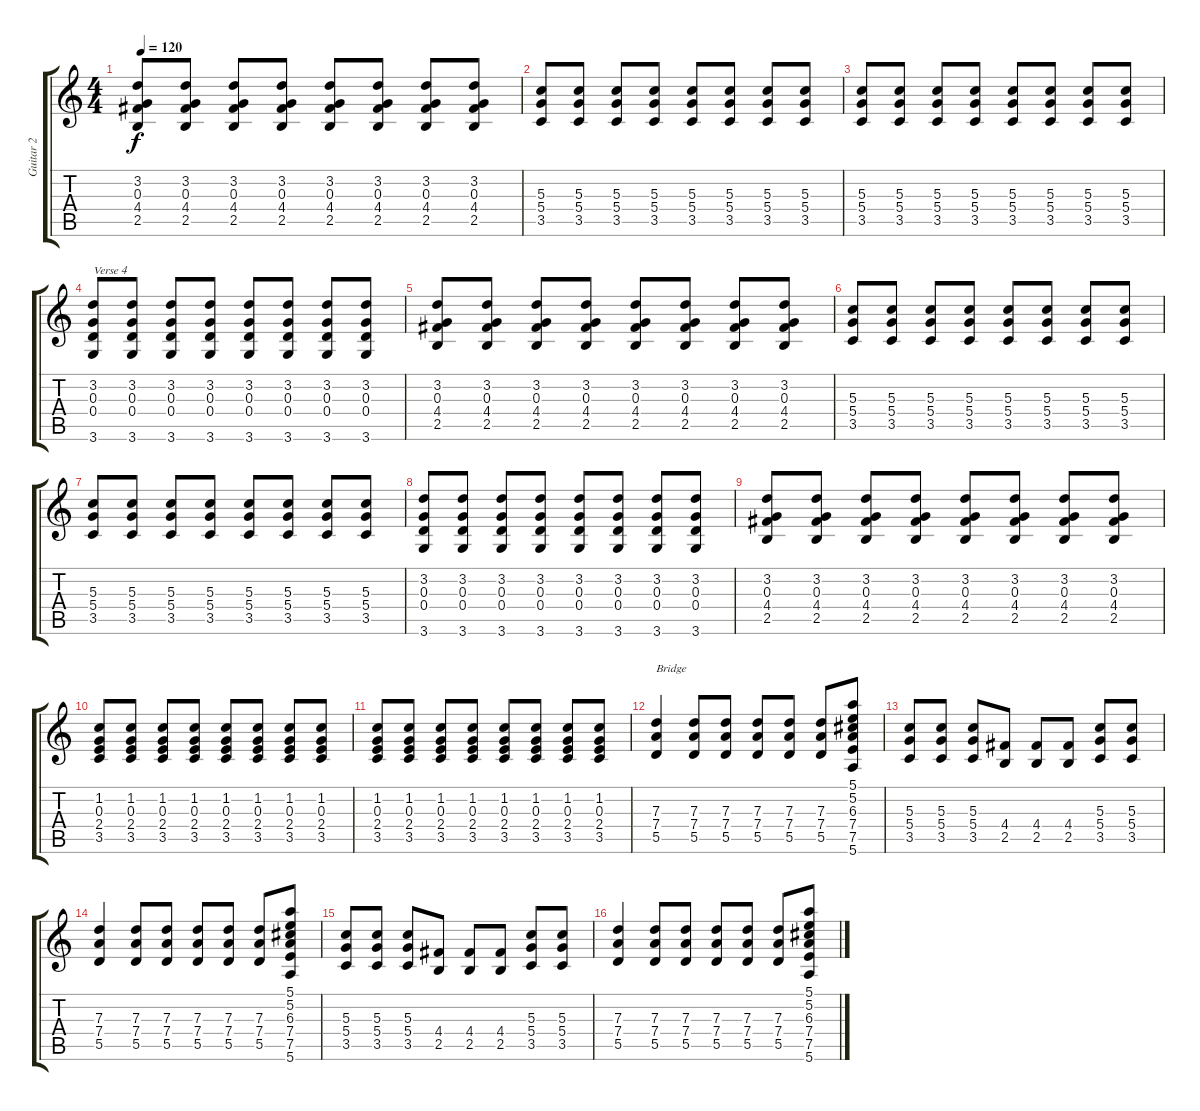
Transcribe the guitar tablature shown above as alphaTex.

\track ("Guitar 2" "Guitar 2") {instrument overdrivenguitar}
\staff {score tabs}
\tuning (E4 B3 G3 D3 A2 E2) {hide}
\ts (4 4)
\tempo 120
\clef g2
\ks c
(3.2 0.3 4.4 2.5).8{dy f} (3.2 0.3 4.4 2.5).8 (3.2 0.3 4.4 2.5).8 (3.2 0.3 4.4 2.5).8 (3.2 0.3 4.4 2.5).8 (3.2 0.3 4.4 2.5).8 (3.2 0.3 4.4 2.5).8 (3.2 0.3 4.4 2.5).8 |
(5.3 5.4 3.5).8 (5.3 5.4 3.5).8 (5.3 5.4 3.5).8 (5.3 5.4 3.5).8 (5.3 5.4 3.5).8 (5.3 5.4 3.5).8 (5.3 5.4 3.5).8 (5.3 5.4 3.5).8 |
(5.3 5.4 3.5).8 (5.3 5.4 3.5).8 (5.3 5.4 3.5).8 (5.3 5.4 3.5).8 (5.3 5.4 3.5).8 (5.3 5.4 3.5).8 (5.3 5.4 3.5).8 (5.3 5.4 3.5).8 |
(3.2 0.3 0.4 3.6).8{txt "Verse 4"} (3.2 0.3 0.4 3.6).8 (3.2 0.3 0.4 3.6).8 (3.2 0.3 0.4 3.6).8 (3.2 0.3 0.4 3.6).8 (3.2 0.3 0.4 3.6).8 (3.2 0.3 0.4 3.6).8 (3.2 0.3 0.4 3.6).8 |
(3.2 0.3 4.4 2.5).8 (3.2 0.3 4.4 2.5).8 (3.2 0.3 4.4 2.5).8 (3.2 0.3 4.4 2.5).8 (3.2 0.3 4.4 2.5).8 (3.2 0.3 4.4 2.5).8 (3.2 0.3 4.4 2.5).8 (3.2 0.3 4.4 2.5).8 |
(5.3 5.4 3.5).8 (5.3 5.4 3.5).8 (5.3 5.4 3.5).8 (5.3 5.4 3.5).8 (5.3 5.4 3.5).8 (5.3 5.4 3.5).8 (5.3 5.4 3.5).8 (5.3 5.4 3.5).8 |
(5.3 5.4 3.5).8 (5.3 5.4 3.5).8 (5.3 5.4 3.5).8 (5.3 5.4 3.5).8 (5.3 5.4 3.5).8 (5.3 5.4 3.5).8 (5.3 5.4 3.5).8 (5.3 5.4 3.5).8 |
(3.2 0.3 0.4 3.6).8 (3.2 0.3 0.4 3.6).8 (3.2 0.3 0.4 3.6).8 (3.2 0.3 0.4 3.6).8 (3.2 0.3 0.4 3.6).8 (3.2 0.3 0.4 3.6).8 (3.2 0.3 0.4 3.6).8 (3.2 0.3 0.4 3.6).8 |
(3.2 0.3 4.4 2.5).8 (3.2 0.3 4.4 2.5).8 (3.2 0.3 4.4 2.5).8 (3.2 0.3 4.4 2.5).8 (3.2 0.3 4.4 2.5).8 (3.2 0.3 4.4 2.5).8 (3.2 0.3 4.4 2.5).8 (3.2 0.3 4.4 2.5).8 |
(1.2 0.3 2.4 3.5).8 (1.2 0.3 2.4 3.5).8 (1.2 0.3 2.4 3.5).8 (1.2 0.3 2.4 3.5).8 (1.2 0.3 2.4 3.5).8 (1.2 0.3 2.4 3.5).8 (1.2 0.3 2.4 3.5).8 (1.2 0.3 2.4 3.5).8 |
(1.2 0.3 2.4 3.5).8 (1.2 0.3 2.4 3.5).8 (1.2 0.3 2.4 3.5).8 (1.2 0.3 2.4 3.5).8 (1.2 0.3 2.4 3.5).8 (1.2 0.3 2.4 3.5).8 (1.2 0.3 2.4 3.5).8 (1.2 0.3 2.4 3.5).8 |
(7.3 7.4 5.5).4{txt "Bridge"} (7.3 7.4 5.5).8 (7.3 7.4 5.5).8 (7.3 7.4 5.5).8 (7.3 7.4 5.5).8 (7.3 7.4 5.5).8 (5.1 5.2 6.3 7.4 7.5 5.6).8 |
(5.3 5.4 3.5).8 (5.3 5.4 3.5).8 (5.3 5.4 3.5).8 (4.4 2.5).8 (4.4 2.5).8 (4.4 2.5).8 (5.3 5.4 3.5).8 (5.3 5.4 3.5).8 |
(7.3 7.4 5.5).4 (7.3 7.4 5.5).8 (7.3 7.4 5.5).8 (7.3 7.4 5.5).8 (7.3 7.4 5.5).8 (7.3 7.4 5.5).8 (5.1 5.2 6.3 7.4 7.5 5.6).8 |
(5.3 5.4 3.5).8 (5.3 5.4 3.5).8 (5.3 5.4 3.5).8 (4.4 2.5).8 (4.4 2.5).8 (4.4 2.5).8 (5.3 5.4 3.5).8 (5.3 5.4 3.5).8 |
(7.3 7.4 5.5).4 (7.3 7.4 5.5).8 (7.3 7.4 5.5).8 (7.3 7.4 5.5).8 (7.3 7.4 5.5).8 (7.3 7.4 5.5).8 (5.1 5.2 6.3 7.4 7.5 5.6).8
